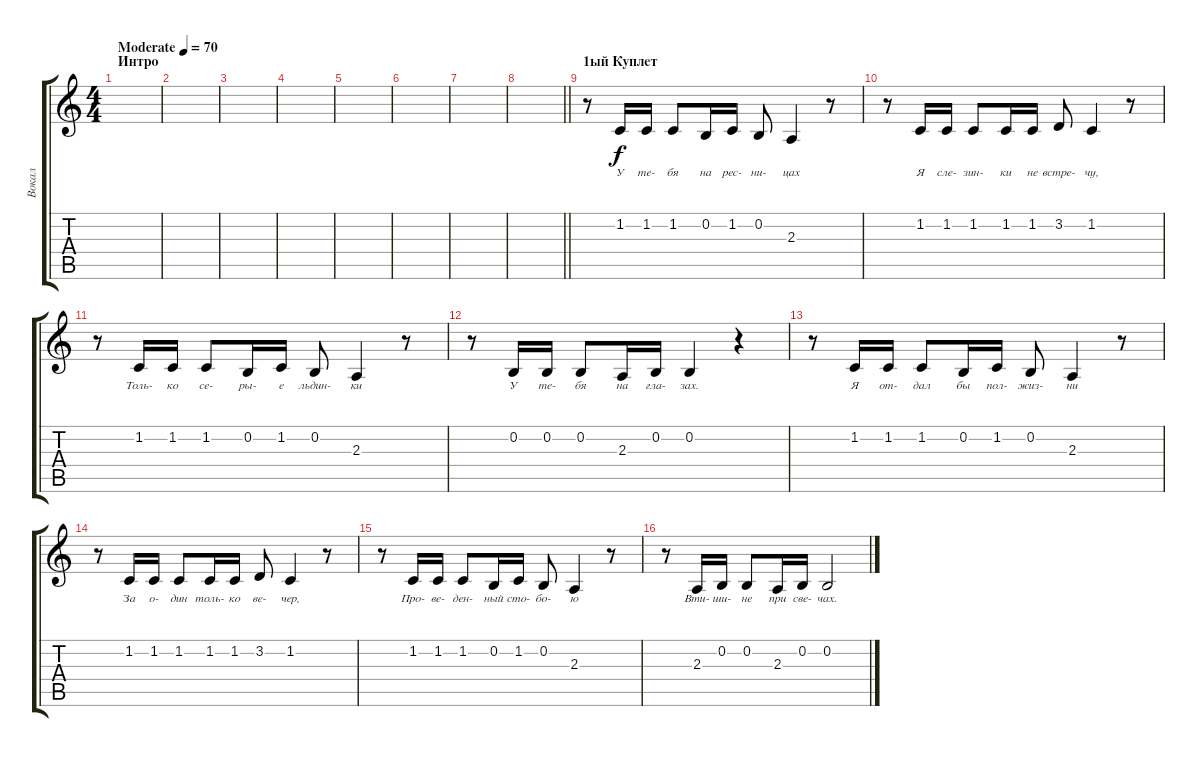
\track ("Вокал" "Вокал") {instrument clarinet}
\staff {score tabs}
\tuning (E4 B3 G3 D3 A2 E2) {hide}
\ts (4 4)
\section ("" "Интро")
\tempo (70 "Moderate")
\clef g2
\ks c
|
|
|
|
|
|
|
\barLineRight lightlight
|
\section ("" "1ый Куплет")
r.8 1.2.16{lyrics (0 "У") lyrics (1 "") lyrics (2 "") lyrics (3 "") lyrics (4 "")} 1.2.16{lyrics (0 "те-") lyrics (1 "") lyrics (2 "") lyrics (3 "") lyrics (4 "")} 1.2.8{lyrics (0 "бя") lyrics (1 "") lyrics (2 "") lyrics (3 "") lyrics (4 "")} 0.2.16{lyrics (0 "на") lyrics (1 "") lyrics (2 "") lyrics (3 "") lyrics (4 "")} 1.2.16{lyrics (0 "рес-") lyrics (1 "") lyrics (2 "") lyrics (3 "") lyrics (4 "")} 0.2.8{lyrics (0 "ни-") lyrics (1 "") lyrics (2 "") lyrics (3 "") lyrics (4 "")} 2.3.4{lyrics (0 "цах") lyrics (1 "") lyrics (2 "") lyrics (3 "") lyrics (4 "")} r.8 |
r.8 1.2.16{lyrics (0 "Я") lyrics (1 "") lyrics (2 "") lyrics (3 "") lyrics (4 "")} 1.2.16{lyrics (0 "сле-") lyrics (1 "") lyrics (2 "") lyrics (3 "") lyrics (4 "")} 1.2.8{lyrics (0 "зин-") lyrics (1 "") lyrics (2 "") lyrics (3 "") lyrics (4 "")} 1.2.16{lyrics (0 "ки") lyrics (1 "") lyrics (2 "") lyrics (3 "") lyrics (4 "")} 1.2.16{lyrics (0 "не") lyrics (1 "") lyrics (2 "") lyrics (3 "") lyrics (4 "")} 3.2.8{lyrics (0 "встре-") lyrics (1 "") lyrics (2 "") lyrics (3 "") lyrics (4 "")} 1.2.4{lyrics (0 "чу,") lyrics (1 "") lyrics (2 "") lyrics (3 "") lyrics (4 "")} r.8 |
r.8 1.2.16{lyrics (0 "Толь-") lyrics (1 "") lyrics (2 "") lyrics (3 "") lyrics (4 "")} 1.2.16{lyrics (0 "ко") lyrics (1 "") lyrics (2 "") lyrics (3 "") lyrics (4 "")} 1.2.8{lyrics (0 "се-") lyrics (1 "") lyrics (2 "") lyrics (3 "") lyrics (4 "")} 0.2.16{lyrics (0 "ры-") lyrics (1 "") lyrics (2 "") lyrics (3 "") lyrics (4 "")} 1.2.16{lyrics (0 "е") lyrics (1 "") lyrics (2 "") lyrics (3 "") lyrics (4 "")} 0.2.8{lyrics (0 "льдин-") lyrics (1 "") lyrics (2 "") lyrics (3 "") lyrics (4 "")} 2.3.4{lyrics (0 "ки") lyrics (1 "") lyrics (2 "") lyrics (3 "") lyrics (4 "")} r.8 |
r.8 0.2.16{lyrics (0 "У") lyrics (1 "") lyrics (2 "") lyrics (3 "") lyrics (4 "")} 0.2.16{lyrics (0 "те-") lyrics (1 "") lyrics (2 "") lyrics (3 "") lyrics (4 "")} 0.2.8{lyrics (0 "бя") lyrics (1 "") lyrics (2 "") lyrics (3 "") lyrics (4 "")} 2.3.16{lyrics (0 "на") lyrics (1 "") lyrics (2 "") lyrics (3 "") lyrics (4 "")} 0.2.16{lyrics (0 "гла-") lyrics (1 "") lyrics (2 "") lyrics (3 "") lyrics (4 "")} 0.2.4{lyrics (0 "зах.") lyrics (1 "") lyrics (2 "") lyrics (3 "") lyrics (4 "")} r.4 |
r.8 1.2.16{lyrics (0 "Я") lyrics (1 "") lyrics (2 "") lyrics (3 "") lyrics (4 "")} 1.2.16{lyrics (0 "от-") lyrics (1 "") lyrics (2 "") lyrics (3 "") lyrics (4 "")} 1.2.8{lyrics (0 "дал") lyrics (1 "") lyrics (2 "") lyrics (3 "") lyrics (4 "")} 0.2.16{lyrics (0 "бы") lyrics (1 "") lyrics (2 "") lyrics (3 "") lyrics (4 "")} 1.2.16{lyrics (0 "пол-") lyrics (1 "") lyrics (2 "") lyrics (3 "") lyrics (4 "")} 0.2.8{lyrics (0 "жиз-") lyrics (1 "") lyrics (2 "") lyrics (3 "") lyrics (4 "")} 2.3.4{lyrics (0 "ни") lyrics (1 "") lyrics (2 "") lyrics (3 "") lyrics (4 "")} r.8 |
r.8 1.2.16{lyrics (0 "За") lyrics (1 "") lyrics (2 "") lyrics (3 "") lyrics (4 "")} 1.2.16{lyrics (0 "о-") lyrics (1 "") lyrics (2 "") lyrics (3 "") lyrics (4 "")} 1.2.8{lyrics (0 "дин") lyrics (1 "") lyrics (2 "") lyrics (3 "") lyrics (4 "")} 1.2.16{lyrics (0 "толь-") lyrics (1 "") lyrics (2 "") lyrics (3 "") lyrics (4 "")} 1.2.16{lyrics (0 "ко") lyrics (1 "") lyrics (2 "") lyrics (3 "") lyrics (4 "")} 3.2.8{lyrics (0 "ве-") lyrics (1 "") lyrics (2 "") lyrics (3 "") lyrics (4 "")} 1.2.4{lyrics (0 "чер,") lyrics (1 "") lyrics (2 "") lyrics (3 "") lyrics (4 "")} r.8 |
r.8 1.2.16{lyrics (0 "Про-") lyrics (1 "") lyrics (2 "") lyrics (3 "") lyrics (4 "")} 1.2.16{lyrics (0 "ве-") lyrics (1 "") lyrics (2 "") lyrics (3 "") lyrics (4 "")} 1.2.8{lyrics (0 "ден-") lyrics (1 "") lyrics (2 "") lyrics (3 "") lyrics (4 "")} 0.2.16{lyrics (0 "ный") lyrics (1 "") lyrics (2 "") lyrics (3 "") lyrics (4 "")} 1.2.16{lyrics (0 "сто-") lyrics (1 "") lyrics (2 "") lyrics (3 "") lyrics (4 "")} 0.2.8{lyrics (0 "бо-") lyrics (1 "") lyrics (2 "") lyrics (3 "") lyrics (4 "")} 2.3.4{lyrics (0 "ю") lyrics (1 "") lyrics (2 "") lyrics (3 "") lyrics (4 "")} r.8 |
r.8 2.3.16{lyrics (0 "Вти-") lyrics (1 "") lyrics (2 "") lyrics (3 "") lyrics (4 "")} 0.2.16{lyrics (0 "ши-") lyrics (1 "") lyrics (2 "") lyrics (3 "") lyrics (4 "")} 0.2.8{lyrics (0 "не") lyrics (1 "") lyrics (2 "") lyrics (3 "") lyrics (4 "")} 2.3.16{lyrics (0 "при") lyrics (1 "") lyrics (2 "") lyrics (3 "") lyrics (4 "")} 0.2.16{lyrics (0 "све-") lyrics (1 "") lyrics (2 "") lyrics (3 "") lyrics (4 "")} 0.2.2{lyrics (0 "чах.") lyrics (1 "") lyrics (2 "") lyrics (3 "") lyrics (4 "")}
